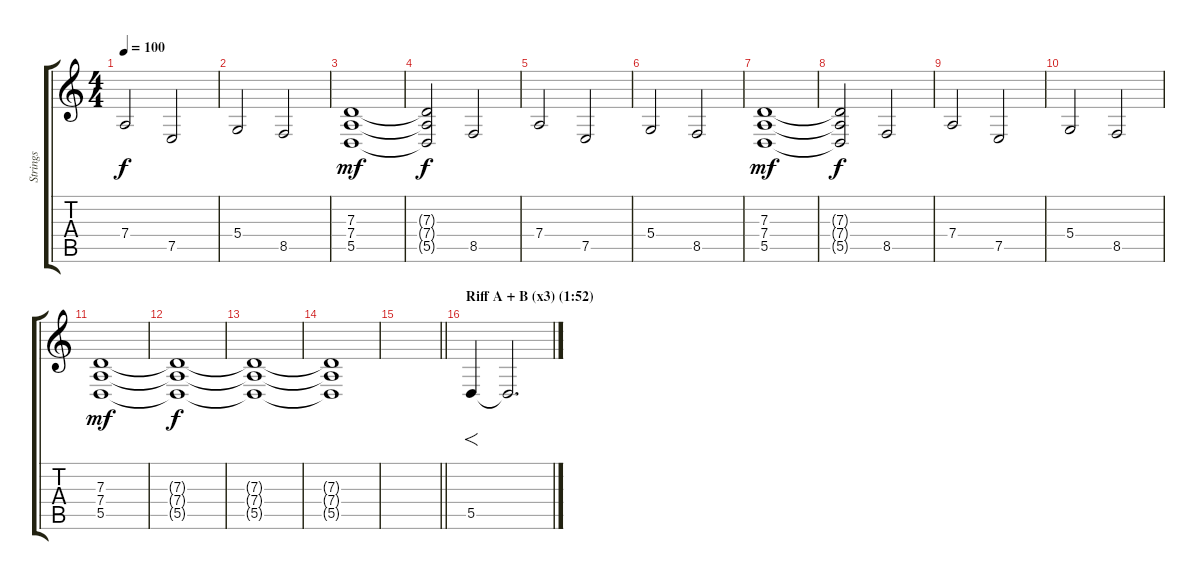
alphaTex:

\track ("Strings" "Strings") {instrument stringensemble1}
\staff {score tabs}
\tuning (E4 B3 G3 D3 A2 E2) {hide}
\ts (4 4)
\tempo 100
\clef g2
\ks c
7.4.2{dy f} 7.5.2 |
5.4.2 8.5.2 |
(7.3 7.4 5.5).1{dy mf} |
(7.3{t} 7.4{t} 5.5{t}).2{dy f} 8.5.2 |
7.4.2 7.5.2 |
5.4.2 8.5.2 |
(7.3 7.4 5.5).1{dy mf} |
(7.3{t} 7.4{t} 5.5{t}).2{dy f} 8.5.2 |
7.4.2 7.5.2 |
5.4.2 8.5.2 |
(7.3 7.4 5.5).1{dy mf} |
(7.3{t} 7.4{t} 5.5{t}).1{dy f volume 0} |
(7.3{t} 7.4{t} 5.5{t}).1 |
(7.3{t} 7.4{t} 5.5{t}).1 |
\barLineRight lightlight
|
\section ("" "Riff A + B (x3) (1:52)")
5.5.4{f volume 12} 5.5{t}.2{d}
